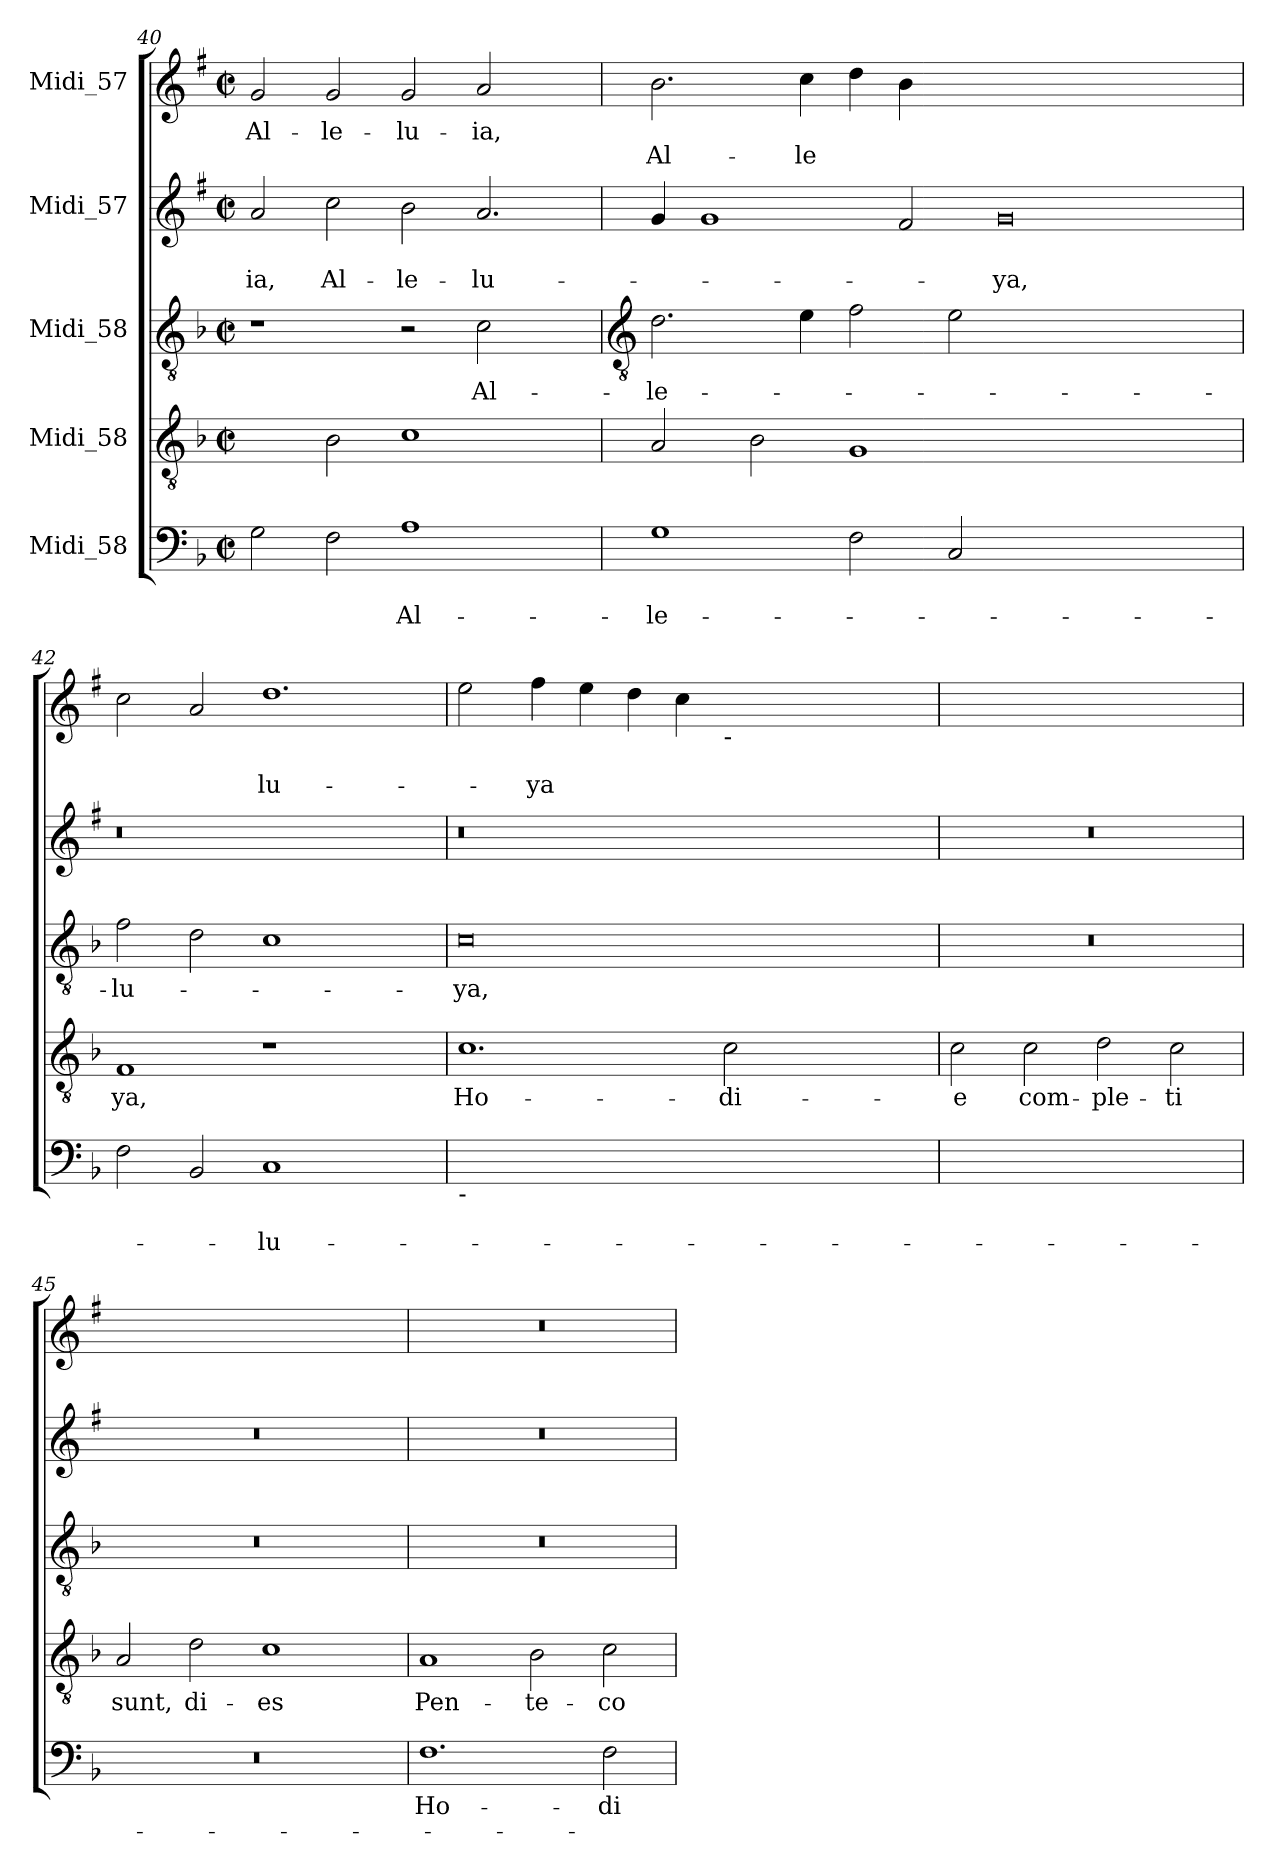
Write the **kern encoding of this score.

**kern	**text	**text	**kern	**text	**kern	**text	**kern	**text	**text	**kern	**text	**text
*part5	*part5	*part5	*part4	*part4	*part3	*part3	*part2	*part2	*part2	*part1	*part1	*part1
*staff5	*staff5	*staff5	*staff4	*staff4	*staff3	*staff3	*staff2	*staff2	*staff2	*staff1	*staff1	*staff1
*I"Midi_58	*	*	*I"Midi_58	*	*I"Midi_58	*	*I"Midi_57	*	*	*I"Midi_57	*	*
!!LO:LB:g=z
*clefF4	*	*	*clefGv2	*	*clefGv2	*	*clefG2	*	*	*clefG2	*	*
*	*	*	*	*	*	*	*ITrd1c2	*	*	*ITrd1c2	*	*
*k[b-]	*	*	*k[b-]	*	*k[b-]	*	*k[b-]	*	*	*k[b-]	*	*
*F:	*	*	*F:	*	*F:	*	*F:	*	*	*F:	*	*
*M4/2	*	*	*M4/2	*	*M4/2	*	*M4/2	*	*	*M4/2	*	*
*met(c|)	*	*	*met(c|)	*	*met(c|)	*	*met(c|)	*	*	*met(c|)	*	*
=40A	=40A	=40A	=40A	=40A	=40A	=40A	=40A	=40A	=40A	=40A	=40A	=40A
!	!	!	!	!	!	!	!	!	!LO:LY:b	!	!LO:LY:b	!
2G	.	.	2cyy]	.	1r	.	2g	.	-ia,	2f	Al-	.
!	!	!	!	!	!	!	!	!	!LO:LY:b	!	!LO:LY:b	!
2F	.	.	2B-	.	.	.	2b-	.	Al-	2f	-le-	.
!	!	!LO:LY:b	!	!	!	!	!	!	!LO:LY:b	!	!LO:LY:b	!
1A	.	Al-	1c	.	2r	.	2a	.	-le-	2f	-lu-	.
!	!	!	!	!	!	!LO:LY:b	!	!	!LO:LY:b	!	!LO:LY:b	!
.	.	.	.	.	2c	Al-	2.g	.	-lu-	2g	-ia,	.
4ryy	.	.	4ryy	.	4ryy	.	.	.	.	4ryy	.	.
!!LO:LB:g=z
=41A	=41A	=41A	=41A	=41A	=41A	=41A	=41A	=41A	=41A	=41A	=41A	=41A
*	*	*	*	*	*clefGv2	*	*	*	*	*	*	*
!	!	!LO:LY:b	!	!	!	!LO:LY:b	!	!	!	!	!	!LO:LY:b
1G	.	-le-	2A	.	2.d	-le-	4f	.	.	2.a	.	Al-
.	.	.	.	.	.	.	1f	.	.	.	.	.
.	.	.	2B-	.	.	.	.	.	.	.	.	.
!	!	!	!	!	!	!	!	!	!	!	!	!LO:LY:b
.	.	.	.	.	4e	.	.	.	.	4b-	.	-le
2F	.	.	1G	.	2f	.	.	.	.	4cc	.	.
.	.	.	.	.	.	.	2e	.	.	4a	.	.
2C	.	.	.	.	2e	.	.	.	.	0ryy	.	.
!	!	!	!	!	!	!	!	!	!LO:LY:b	!	!	!
.	.	.	.	.	.	.	0f	.	-ya,	.	.	.
1..ryy	.	.	1..ryy	.	1..ryy	.	.	.	.	.	.	.
.	.	.	.	.	.	.	.	.	.	4ryy	.	.
!!LO:LB:g=z
=42	=42	=42	=42	=42	=42	=42	=42	=42	=42	=42	=42	=42
!	!	!	!	!LO:LY:b	!	!LO:LY:b	!	!	!	!	!	!
2F	.	.	1F	-ya,	2f	-lu-	0r	.	.	2b-	.	.
2BB-	.	.	.	.	2d	.	.	.	.	2g	.	.
!	!	!LO:LY:b	!	!	!	!	!	!	!	!	!	!LO:LY:b
1C	.	-lu-	1r	.	1c	.	.	.	.	1.cc	.	lu-
2ryy	.	.	2ryy	.	2ryy	.	2ryy	.	.	.	.	.
=43	=43	=43	=43	=43	=43	=43	=43	=43	=43	=43	=43	=43
!LO:TX:b:t=-	!	!	!	!	!	!	!	!	!	!	!	!
!	!	!LO:LY:b	!	!LO:LY:b	!	!LO:LY:b	!	!	!	!	!	!
[0Fyy	.	-ya,	1.c	Ho-	0c	-ya,	0r	.	.	2dd	.	.
!	!	!	!	!	!	!	!	!	!	!	!	!LO:LY:b
.	.	.	.	.	.	.	.	.	.	4ee	.	-ya
.	.	.	.	.	.	.	.	.	.	4dd	.	.
.	.	.	.	.	.	.	.	.	.	4cc	.	.
.	.	.	.	.	.	.	.	.	.	4b-	.	.
!	!	!	!	!	!	!	!	!	!	!LO:TX:b:t=-	!	!
!	!	!	!	!LO:LY:b	!	!	!	!	!	!	!	!
.	.	.	2c	-di-	.	.	.	.	.	[0ayy	.	.
1.ryy	.	.	1.ryy	.	1.ryy	.	1.ryy	.	.	.	.	.
=44	=44	=44	=44	=44	=44	=44	=44	=44	=44	=44	=44	=44
!	!	!	!	!LO:LY:b	!	!	!	!	!	!	!	!
1.Fyy_	.	.	2c	-e	0r	.	0r	.	.	0ayy_	.	.
!	!	!	!	!LO:LY:b	!	!	!	!	!	!	!	!
.	.	.	2c	com-	.	.	.	.	.	.	.	.
!	!	!	!	!LO:LY:b	!	!	!	!	!	!	!	!
.	.	.	2d	-ple-	.	.	.	.	.	.	.	.
!	!	!	!	!LO:LY:b	!	!	!	!	!	!	!	!
2Fyy]	.	.	2c	-ti	.	.	.	.	.	.	.	.
=45	=45	=45	=45	=45	=45	=45	=45	=45	=45	=45	=45	=45
!	!	!	!	!LO:LY:b	!	!	!	!	!	!	!	!
0r	.	.	2A	sunt,	0r	.	0r	.	.	1.ayy_	.	.
!	!	!	!	!LO:LY:b	!	!	!	!	!	!	!	!
.	.	.	2d	di-	.	.	.	.	.	.	.	.
!	!	!	!	!LO:LY:b	!	!	!	!	!	!	!	!
.	.	.	1c	-es	.	.	.	.	.	.	.	.
.	.	.	.	.	.	.	.	.	.	2ayy]	.	.
!!LO:LB:g=z
=46	=46	=46	=46	=46	=46	=46	=46	=46	=46	=46	=46	=46
!	!LO:LY:b	!	!	!LO:LY:b	!	!	!	!	!	!	!	!
1.F	Ho-	.	1A	Pen-	0r	.	0r	.	.	0r	.	.
!	!	!	!	!LO:LY:b	!	!	!	!	!	!	!	!
.	.	.	2B-	-te-	.	.	.	.	.	.	.	.
!	!LO:LY:b	!	!	!LO:LY:b	!	!	!	!	!	!	!	!
2F	-di-	.	2c	-co-	.	.	.	.	.	.	.	.
=	=	=	=	=	=	=	=	=	=	=	=	=
*-	*-	*-	*-	*-	*-	*-	*-	*-	*-	*-	*-	*-
